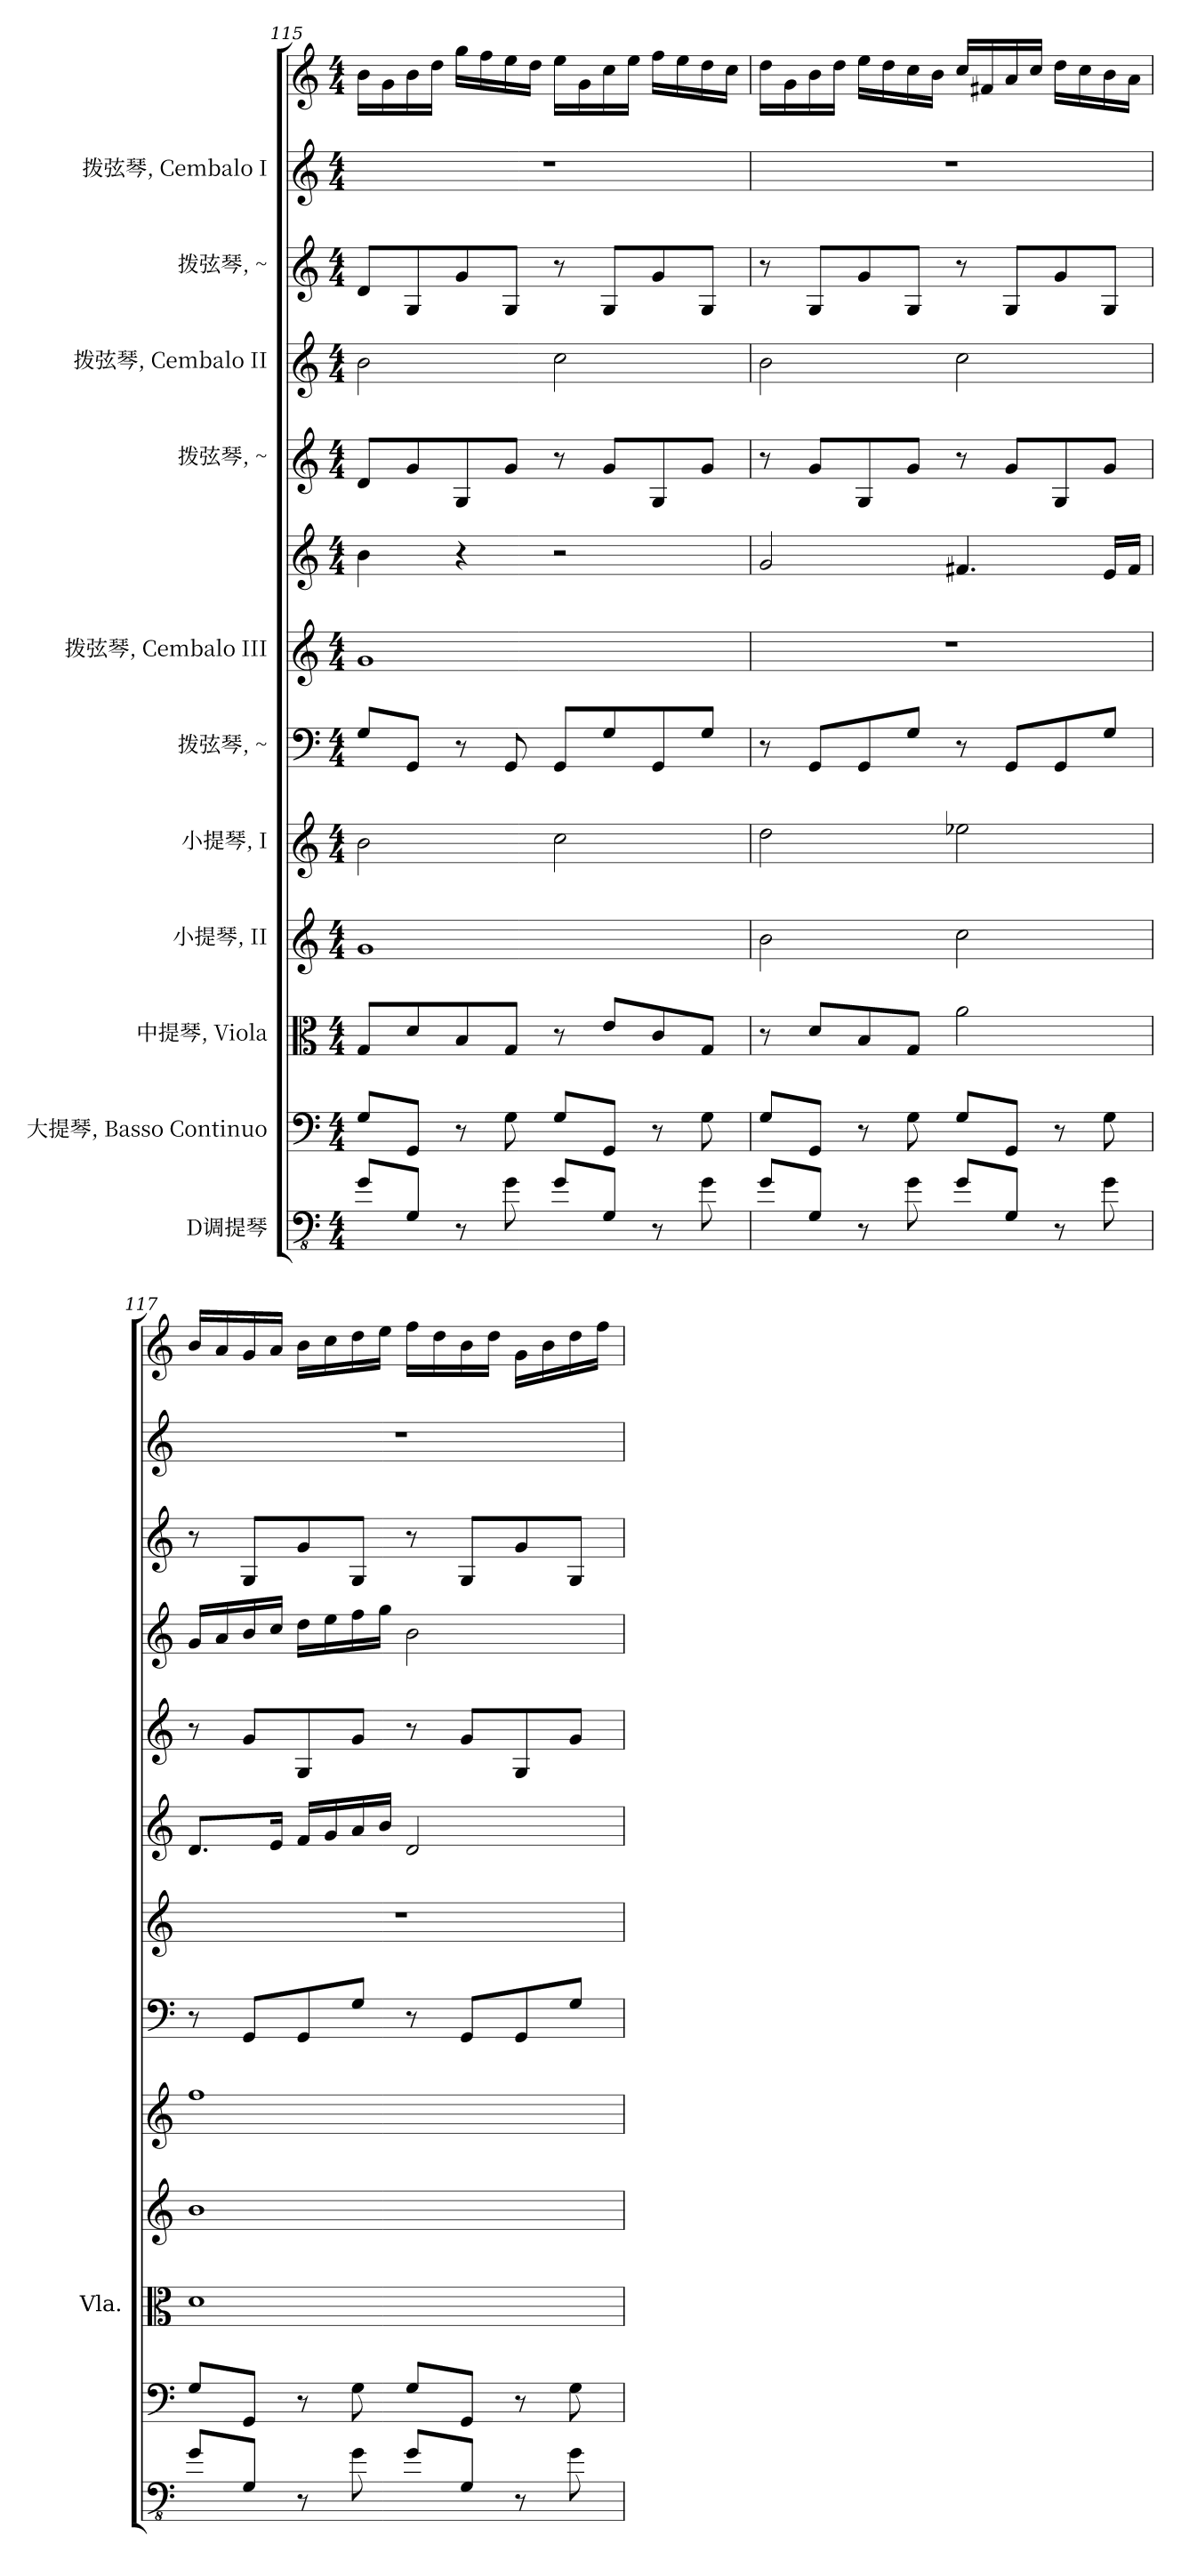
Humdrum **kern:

**kern	**kern	**kern	**kern	**kern	**kern	**kern	**kern	**kern	**kern	**kern	**kern	**kern
*part11	*part10	*part9	*part8	*part7	*part6	*part5	*part5	*part4	*part3	*part2	*part1	*part1
*staff13	*staff12	*staff11	*staff10	*staff9	*staff8	*staff7	*staff6	*staff5	*staff4	*staff3	*staff2	*staff1
*I"D调提琴	*I"大提琴, Basso Continuo	*I"中提琴, Viola	*I"小提琴, II	*I"小提琴, I	*I"拨弦琴, ~	*I"拨弦琴, Cembalo III	*	*I"拨弦琴, ~	*I"拨弦琴, Cembalo II	*I"拨弦琴, ~	*I"拨弦琴, Cembalo I	*
*	*	*I'Vla.	*	*	*	*	*	*	*	*	*	*
!!LO:PB:g=z
*clefFv4	*clefF4	*clefC3	*clefG2	*clefG2	*clefF4	*clefG2	*clefG2	*clefG2	*clefG2	*clefG2	*clefG2	*clefG2
*ITrd7c12	*	*	*	*	*	*	*	*	*	*	*	*
*k[]	*k[]	*k[]	*k[]	*k[]	*k[]	*k[]	*k[]	*k[]	*k[]	*k[]	*k[]	*k[]
*M4/4	*M4/4	*M4/4	*M4/4	*M4/4	*M4/4	*M4/4	*M4/4	*M4/4	*M4/4	*M4/4	*M4/4	*M4/4
=115	=115	=115	=115	=115	=115	=115	=115	=115	=115	=115	=115	=115
8GG/L	8G/L	8G/L	1g	2b\	8G/L	1g	4b\	8d/L	2b\	8d/L	1r	16b\LL
.	.	.	.	.	.	.	.	.	.	.	.	16g\
8GGG/J	8GG/J	8d/	.	.	8GG/J	.	.	8g/	.	8G/	.	16b\
.	.	.	.	.	.	.	.	.	.	.	.	16dd\JJ
8r	8r	8B/	.	.	8r	.	4r	8G/	.	8g/	.	16gg\LL
.	.	.	.	.	.	.	.	.	.	.	.	16ff\
8GG\	8G\	8G/J	.	.	8GG/	.	.	8g/J	.	8G/J	.	16ee\
.	.	.	.	.	.	.	.	.	.	.	.	16dd\JJ
8GG/L	8G/L	8r	.	2cc\	8GG/L	.	2r	8r	2cc\	8r	.	16ee\LL
.	.	.	.	.	.	.	.	.	.	.	.	16g\
8GGG/J	8GG/J	8e/L	.	.	8G/	.	.	8g/L	.	8G/L	.	16cc\
.	.	.	.	.	.	.	.	.	.	.	.	16ee\JJ
8r	8r	8c/	.	.	8GG/	.	.	8G/	.	8g/	.	16ff\LL
.	.	.	.	.	.	.	.	.	.	.	.	16ee\
8GG\	8G\	8G/J	.	.	8G/J	.	.	8g/J	.	8G/J	.	16dd\
.	.	.	.	.	.	.	.	.	.	.	.	16cc\JJ
=116	=116	=116	=116	=116	=116	=116	=116	=116	=116	=116	=116	=116
8GG/L	8G/L	8r	2b\	2dd\	8r	1r	2g/	8r	2b\	8r	1r	16dd\LL
.	.	.	.	.	.	.	.	.	.	.	.	16g\
8GGG/J	8GG/J	8d/L	.	.	8GG/L	.	.	8g/L	.	8G/L	.	16b\
.	.	.	.	.	.	.	.	.	.	.	.	16dd\JJ
8r	8r	8B/	.	.	8GG/	.	.	8G/	.	8g/	.	16ee\LL
.	.	.	.	.	.	.	.	.	.	.	.	16dd\
8GG\	8G\	8G/J	.	.	8G/J	.	.	8g/J	.	8G/J	.	16cc\
.	.	.	.	.	.	.	.	.	.	.	.	16b\JJ
8GG/L	8G/L	2a\	2cc\	2ee-X\	8r	.	4.f#X/	8r	2cc\	8r	.	16cc/LL
.	.	.	.	.	.	.	.	.	.	.	.	16f#X/
8GGG/J	8GG/J	.	.	.	8GG/L	.	.	8g/L	.	8G/L	.	16a/
.	.	.	.	.	.	.	.	.	.	.	.	16cc/JJ
8r	8r	.	.	.	8GG/	.	.	8G/	.	8g/	.	16dd\LL
.	.	.	.	.	.	.	.	.	.	.	.	16cc\
8GG\	8G\	.	.	.	8G/J	.	16e/LL	8g/J	.	8G/J	.	16b\
.	.	.	.	.	.	.	16f#/JJ	.	.	.	.	16a\JJ
!!LO:PB:g=z
=117	=117	=117	=117	=117	=117	=117	=117	=117	=117	=117	=117	=117
8GG/L	8G/L	1d	1b	1ff	8r	1r	8.d/L	8r	16g/LL	8r	1r	16b/LL
.	.	.	.	.	.	.	.	.	16a/	.	.	16a/
8GGG/J	8GG/J	.	.	.	8GG/L	.	.	8g/L	16b/	8G/L	.	16g/
.	.	.	.	.	.	.	16e/Jk	.	16cc/JJ	.	.	16a/JJ
8r	8r	.	.	.	8GG/	.	16f/LL	8G/	16dd\LL	8g/	.	16b\LL
.	.	.	.	.	.	.	16g/	.	16ee\	.	.	16cc\
8GG\	8G\	.	.	.	8G/J	.	16a/	8g/J	16ff\	8G/J	.	16dd\
.	.	.	.	.	.	.	16b/JJ	.	16gg\JJ	.	.	16ee\JJ
8GG/L	8G/L	.	.	.	8r	.	2d/	8r	2b\	8r	.	16ff\LL
.	.	.	.	.	.	.	.	.	.	.	.	16dd\
8GGG/J	8GG/J	.	.	.	8GG/L	.	.	8g/L	.	8G/L	.	16b\
.	.	.	.	.	.	.	.	.	.	.	.	16dd\JJ
8r	8r	.	.	.	8GG/	.	.	8G/	.	8g/	.	16g\LL
.	.	.	.	.	.	.	.	.	.	.	.	16b\
8GG\	8G\	.	.	.	8G/J	.	.	8g/J	.	8G/J	.	16dd\
.	.	.	.	.	.	.	.	.	.	.	.	16ff\JJ
=	=	=	=	=	=	=	=	=	=	=	=	=
*-	*-	*-	*-	*-	*-	*-	*-	*-	*-	*-	*-	*-
